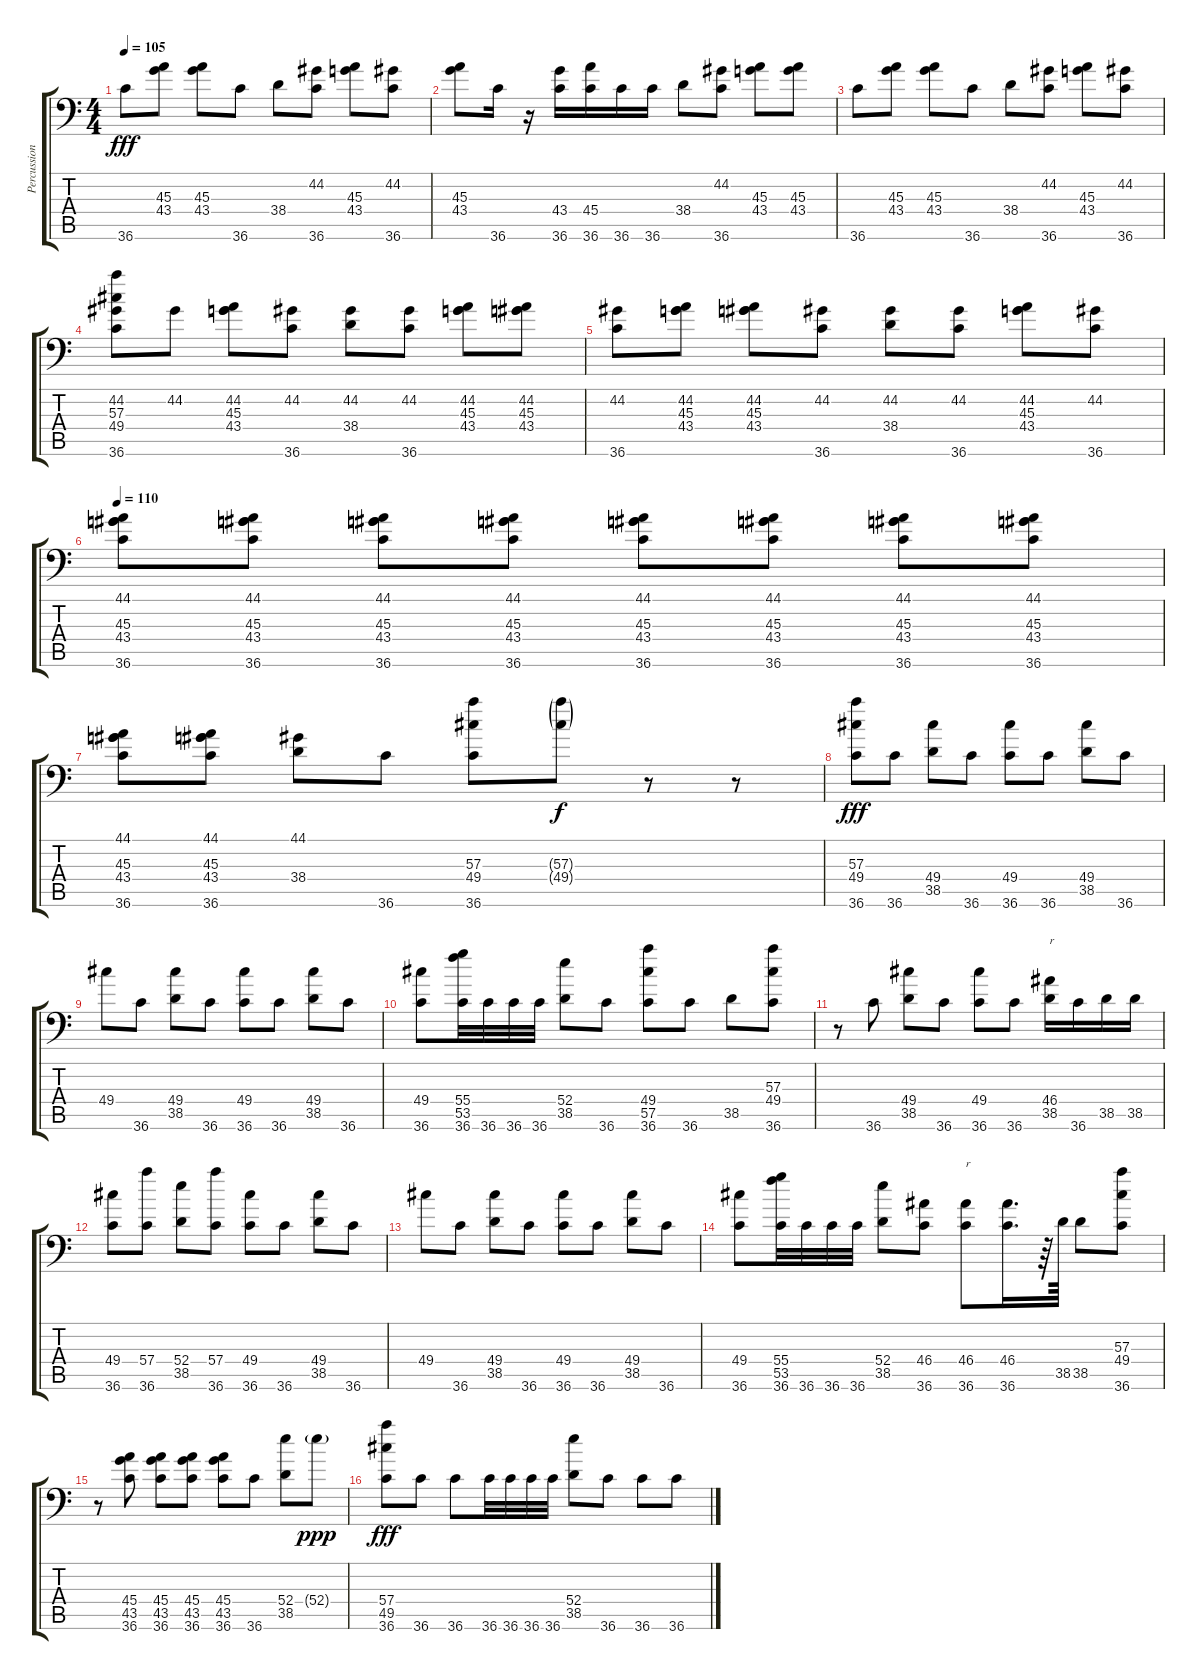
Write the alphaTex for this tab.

\track ("Percussion" "Percussion") {instrument acousticgrandpiano}
\staff {score tabs}
\tuning (C-1 C-1 C-1 C-1 C-1 C-1) {hide}
\ts (4 4)
\tempo 105
\clef f4
\ks c
36.6.8{dy fff} (45.3 43.4).8 (45.3 43.4).8 36.6.8 38.4.8 (44.2 36.6).8 (45.3 43.4).8 (44.2 36.6).8 |
(45.3 43.4).8 36.6.16 r.16 (43.4 36.6).16 (45.4 36.6).16 36.6.16 36.6.16 38.4.8 (44.2 36.6).8 (45.3 43.4).8 (45.3 43.4).8 |
36.6.8 (45.3 43.4).8 (45.3 43.4).8 36.6.8 38.4.8 (44.2 36.6).8 (45.3 43.4).8 (44.2 36.6).8 |
(44.2 57.3 49.4 36.6).8 44.2.8 (44.2 45.3 43.4).8 (44.2 36.6).8 (44.2 38.4).8 (44.2 36.6).8 (44.2 45.3 43.4).8 (44.2 45.3 43.4).8 |
(44.2 36.6).8 (44.2 45.3 43.4).8 (44.2 45.3 43.4).8 (44.2 36.6).8 (44.2 38.4).8 (44.2 36.6).8 (44.2 45.3 43.4).8 (44.2 36.6).8 |
\tempo 110
(44.1 45.3 43.4 36.6).8 (44.1 45.3 43.4 36.6).8 (44.1 45.3 43.4 36.6).8 (44.1 45.3 43.4 36.6).8 (44.1 45.3 43.4 36.6).8 (44.1 45.3 43.4 36.6).8 (44.1 45.3 43.4 36.6).8 (44.1 45.3 43.4 36.6).8 |
(44.1 45.3 43.4 36.6).8 (44.1 45.3 43.4 36.6).8 (44.1 38.4).8 36.6.8 (57.3 49.4 36.6).8 (57.3{g} 49.4{g}).8{dy f} r.8 r.8 |
(57.3 49.4 36.6).8{dy fff} 36.6.8 (49.4 38.5).8 36.6.8 (49.4 36.6).8 36.6.8 (49.4 38.5).8 36.6.8 |
49.4.8 36.6.8 (49.4 38.5).8 36.6.8 (49.4 36.6).8 36.6.8 (49.4 38.5).8 36.6.8 |
(49.4 36.6).8 (55.4 53.5 36.6).32 36.6.32 36.6.32 36.6.32 (52.4 38.5).8 36.6.8 (49.4 57.5 36.6).8 36.6.8 38.5.8 (57.3 49.4 36.6).8 |
r.8 36.6.8 (49.4 38.5).8 36.6.8 (49.4 36.6).8 36.6.8 (46.4 38.5).16{txt "r"} 36.6.16 38.5.16 38.5.16 |
(49.4 36.6).8 (57.4 36.6).8 (52.4 38.5).8 (57.4 36.6).8 (49.4 36.6).8 36.6.8 (49.4 38.5).8 36.6.8 |
49.4.8 36.6.8 (49.4 38.5).8 36.6.8 (49.4 36.6).8 36.6.8 (49.4 38.5).8 36.6.8 |
(49.4 36.6).8 (55.4 53.5 36.6).32 36.6.32 36.6.32 36.6.32 (52.4 38.5).8 (46.4 36.6).8 (46.4 36.6).8{txt "r"} (46.4 36.6).16{d} r.64 38.5.64 38.5.8 (57.3 49.4 36.6).8 |
r.8 (45.4 43.5 36.6).8 (45.4 43.5 36.6).8 (45.4 43.5 36.6).8 (45.4 43.5 36.6).8 36.6.8 (52.4 38.5).8 52.4{g}.8{dy ppp} |
(57.4 49.5 36.6).8{dy fff} 36.6.8 36.6.8 36.6.32 36.6.32 36.6.32 36.6.32 (52.4 38.5).8 36.6.8 36.6.8 36.6.8
